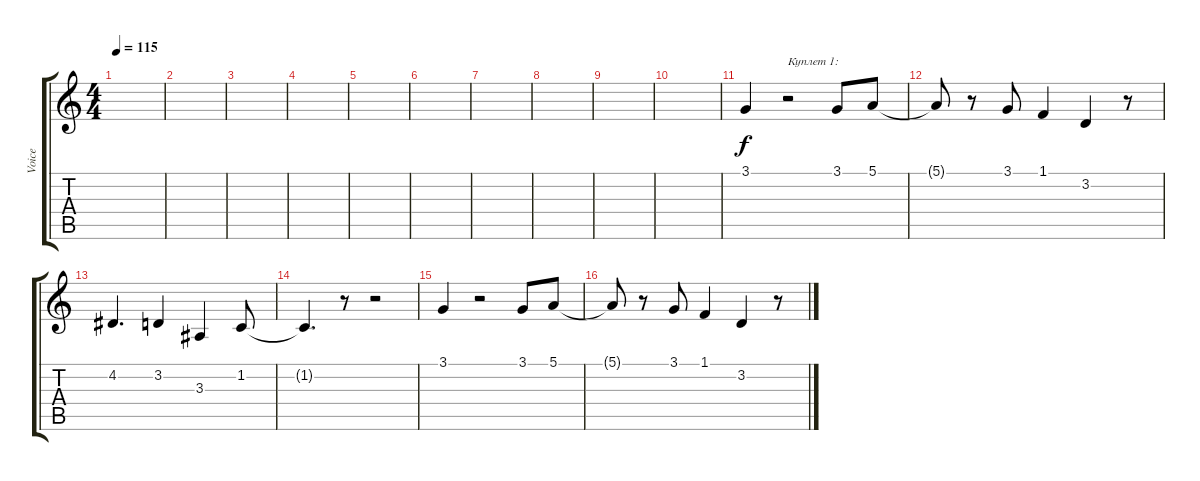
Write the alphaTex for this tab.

\track ("Voice" "Voice") {instrument lead6voice}
\staff {score tabs}
\tuning (E4 B3 G3 D3 A2 E2) {hide}
\ts (4 4)
\tempo 115
\clef g2
\ks c
|
|
|
|
|
|
|
|
|
|
3.1.4 r.2{txt "Куплет 1:"} 3.1.8 5.1.8 |
5.1{t}.8 r.8 3.1.8 1.1.4 3.2.4 r.8 |
4.2.4{d} 3.2.4 3.3.4 1.2.8 |
1.2{t}.4{d} r.8 r.2 |
3.1.4 r.2 3.1.8 5.1.8 |
5.1{t}.8 r.8 3.1.8 1.1.4 3.2.4 r.8
